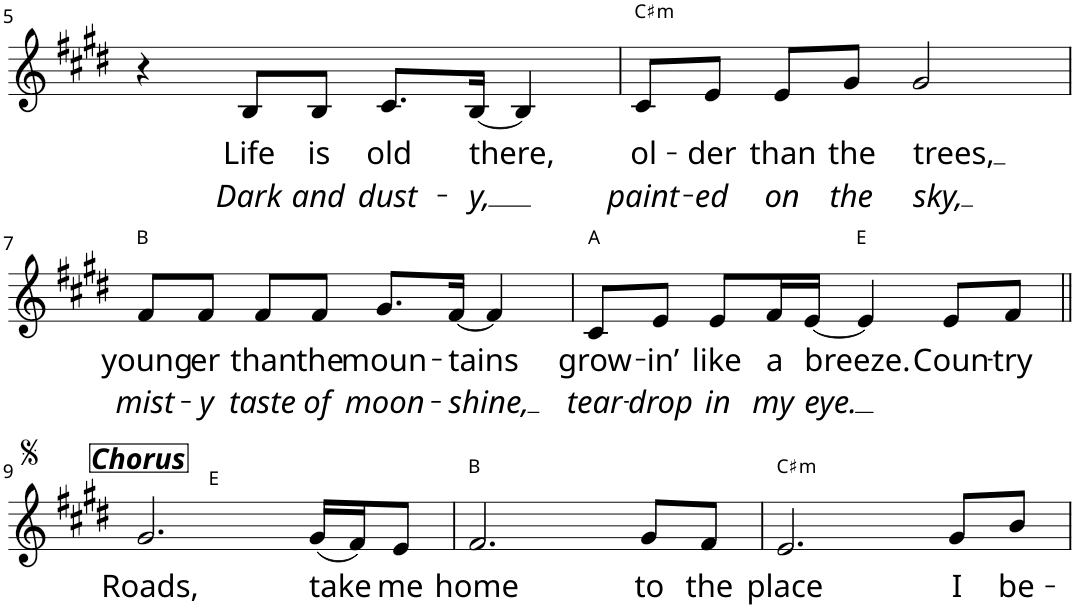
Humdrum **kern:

**kern	**text	**text	**harte
*part1	*part1	*part1	*part1
*staff1	*staff1	*staff1	*
*I"Voice	*	*	*
*I'Vo.	*	*	*
!!LO:PB:g=z
*clefG2	*	*	*
*k[f#c#g#d#]	*	*	*
*E:	*	*	*
*M4/4	*	*	*
=5	=5	=5	=5
4r	.	.	.
!	!LO:LY:b	!LO:LY:b	!
8B/L	Life	Dark	.
!	!LO:LY:b	!LO:LY:b	!
8B/J	is	and	.
!	!LO:LY:b	!LO:LY:b	!
8.c#/L	old	dust-	.
!	!LO:LY:b	!LO:LY:b	!
[16B/Jk	there,	-y,	.
4B/]	.	.	.
=6	=6	=6	=6
!	!LO:LY:b	!LO:LY:b	!LO:H:kt=m
8c#/L	ol-	paint-	C#:min
!	!LO:LY:b	!LO:LY:b	!
8e/J	-der	-ed	.
!	!LO:LY:b	!LO:LY:b	!
8e/L	than	on	.
!	!LO:LY:b	!LO:LY:b	!
8g#/J	the	the	.
!	!LO:LY:b	!LO:LY:b	!
2g#/	trees,	sky,	.
!!LO:LB:g=z
=7	=7	=7	=7
!	!LO:LY:b	!LO:LY:b	!
8f#/L	-young	mist-	B:maj
!	!LO:LY:b	!LO:LY:b	!
8f#/J	er	-y	.
!	!LO:LY:b	!LO:LY:b	!
8f#/L	than	taste	.
!	!LO:LY:b	!LO:LY:b	!
8f#/J	the	of	.
!	!LO:LY:b	!LO:LY:b	!
8.g#/L	moun-	moon-	.
!	!LO:LY:b	!LO:LY:b	!
[16f#/Jk	-tains	-shine,	.
4f#/]	.	.	.
=8	=8	=8	=8
!	!LO:LY:b	!LO:LY:b	!
8c#/L	grow-	tear-	A:maj
!	!LO:LY:b	!LO:LY:b	!
8e/J	-in’	-drop	.
!	!LO:LY:b	!LO:LY:b	!
8e/L	like	in	.
!	!LO:LY:b	!LO:LY:b	!
16f#/L	a	my	.
!	!LO:LY:b	!LO:LY:b	!
[16e/JJ	breeze.	eye.	.
4e/]	.	.	E:maj
!	!LO:LY:b	!	!
8e/L	Coun-	.	.
!	!LO:LY:b	!	!
8f#/J	-try	.	.
!!LO:LB:g=z
=9||	=9||	=9||	=9||
!LO:TX:a:Bi:t=Chorus	!	!	!
!	!LO:LY:b	!	!
2.g#/	Roads,	.	E:maj
!	!LO:LY:b	!	!
(16g#/LL	take	.	.
16f#/J)	.	.	.
!	!LO:LY:b	!	!
8e/J	me	.	.
=10	=10	=10	=10
!	!LO:LY:b	!	!
2.f#/	home	.	B:maj
!	!LO:LY:b	!	!
8g#/L	to	.	.
!	!LO:LY:b	!	!
8f#/J	the	.	.
=11	=11	=11	=11
!	!LO:LY:b	!	!LO:H:kt=m
2.e/	place	.	C#:min
!	!LO:LY:b	!	!
8g#/L	I	.	.
!	!LO:LY:b	!	!
8b/J	be-	.	.
=	=	=	=
*-	*-	*-	*-
